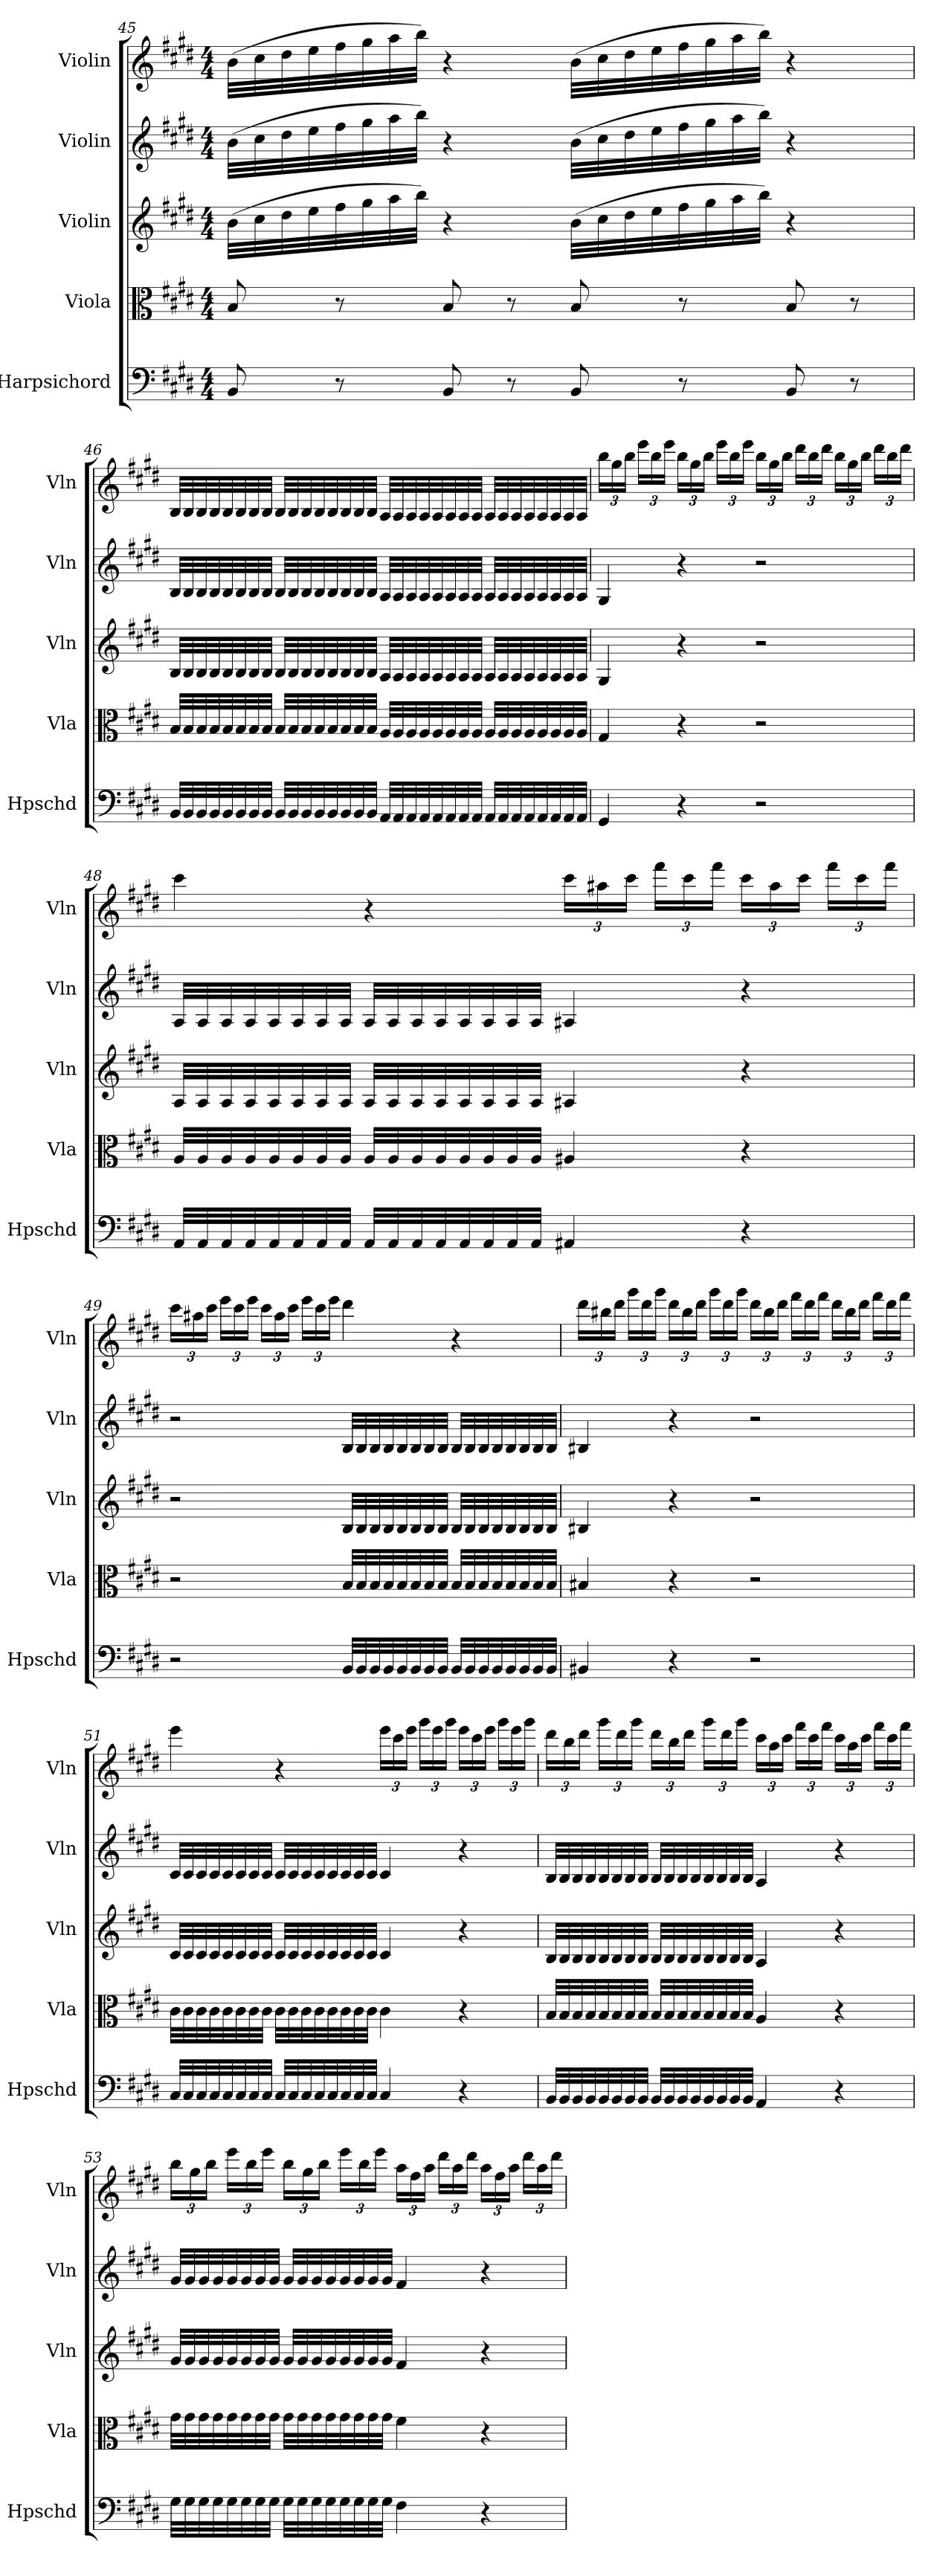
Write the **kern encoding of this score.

**kern	**kern	**kern	**kern	**kern
*part5	*part4	*part3	*part2	*part1
*staff5	*staff4	*staff3	*staff2	*staff1
*I"Harpsichord	*I"Viola	*I"Violin	*I"Violin	*I"Violin
*I'Hpschd	*I'Vla	*I'Vln	*I'Vln	*I'Vln
*clefF4	*clefC3	*clefG2	*clefG2	*clefG2
*k[f#c#g#d#]	*k[f#c#g#d#]	*k[f#c#g#d#]	*k[f#c#g#d#]	*k[f#c#g#d#]
*E:	*E:	*E:	*E:	*E:
*M4/4	*M4/4	*M4/4	*M4/4	*M4/4
=45	=45	=45	=45	=45
8BB/	8B/	(32b\LLL	(32b\LLL	(32b\LLL
.	.	32cc#\	32cc#\	32cc#\
.	.	32dd#\	32dd#\	32dd#\
.	.	32ee\	32ee\	32ee\
8r	8r	32ff#\	32ff#\	32ff#\
.	.	32gg#\	32gg#\	32gg#\
.	.	32aa\	32aa\	32aa\
.	.	32bb\JJJ)	32bb\JJJ)	32bb\JJJ)
8BB/	8B/	4r	4r	4r
8r	8r	.	.	.
8BB/	8B/	(32b\LLL	(32b\LLL	(32b\LLL
.	.	32cc#\	32cc#\	32cc#\
.	.	32dd#\	32dd#\	32dd#\
.	.	32ee\	32ee\	32ee\
8r	8r	32ff#\	32ff#\	32ff#\
.	.	32gg#\	32gg#\	32gg#\
.	.	32aa\	32aa\	32aa\
.	.	32bb\JJJ)	32bb\JJJ)	32bb\JJJ)
8BB/	8B/	4r	4r	4r
8r	8r	.	.	.
=46	=46	=46	=46	=46
32BB/LLL	32B/LLL	32B/LLL	32B/LLL	32B/LLL
32BB/	32B/	32B/	32B/	32B/
32BB/	32B/	32B/	32B/	32B/
32BB/	32B/	32B/	32B/	32B/
32BB/	32B/	32B/	32B/	32B/
32BB/	32B/	32B/	32B/	32B/
32BB/	32B/	32B/	32B/	32B/
32BB/JJJ	32B/JJJ	32B/JJJ	32B/JJJ	32B/JJJ
32BB/LLL	32B/LLL	32B/LLL	32B/LLL	32B/LLL
32BB/	32B/	32B/	32B/	32B/
32BB/	32B/	32B/	32B/	32B/
32BB/	32B/	32B/	32B/	32B/
32BB/	32B/	32B/	32B/	32B/
32BB/	32B/	32B/	32B/	32B/
32BB/	32B/	32B/	32B/	32B/
32BB/JJJ	32B/JJJ	32B/JJJ	32B/JJJ	32B/JJJ
32AA/LLL	32A/LLL	32A/LLL	32A/LLL	32A/LLL
32AA/	32A/	32A/	32A/	32A/
32AA/	32A/	32A/	32A/	32A/
32AA/	32A/	32A/	32A/	32A/
32AA/	32A/	32A/	32A/	32A/
32AA/	32A/	32A/	32A/	32A/
32AA/	32A/	32A/	32A/	32A/
32AA/JJJ	32A/JJJ	32A/JJJ	32A/JJJ	32A/JJJ
32AA/LLL	32A/LLL	32A/LLL	32A/LLL	32A/LLL
32AA/	32A/	32A/	32A/	32A/
32AA/	32A/	32A/	32A/	32A/
32AA/	32A/	32A/	32A/	32A/
32AA/	32A/	32A/	32A/	32A/
32AA/	32A/	32A/	32A/	32A/
32AA/	32A/	32A/	32A/	32A/
32AA/JJJ	32A/JJJ	32A/JJJ	32A/JJJ	32A/JJJ
=47	=47	=47	=47	=47
4GG#/	4G#/	4G#/	4G#/	24bb\LL
.	.	.	.	24gg#\
.	.	.	.	24bb\JJ
.	.	.	.	24eee\LL
.	.	.	.	24bb\
.	.	.	.	24eee\JJ
4r	4r	4r	4r	24bb\LL
.	.	.	.	24gg#\
.	.	.	.	24bb\JJ
.	.	.	.	24eee\LL
.	.	.	.	24bb\
.	.	.	.	24eee\JJ
2r	2r	2r	2r	24bb\LL
.	.	.	.	24gg#\
.	.	.	.	24bb\JJ
.	.	.	.	24ddd#\LL
.	.	.	.	24bb\
.	.	.	.	24ddd#\JJ
.	.	.	.	24bb\LL
.	.	.	.	24gg#\
.	.	.	.	24bb\JJ
.	.	.	.	24ddd#\LL
.	.	.	.	24bb\
.	.	.	.	24ddd#\JJ
=48	=48	=48	=48	=48
32AA/LLL	32A/LLL	32A/LLL	32A/LLL	4ccc#\
32AA/	32A/	32A/	32A/	.
32AA/	32A/	32A/	32A/	.
32AA/	32A/	32A/	32A/	.
32AA/	32A/	32A/	32A/	.
32AA/	32A/	32A/	32A/	.
32AA/	32A/	32A/	32A/	.
32AA/JJJ	32A/JJJ	32A/JJJ	32A/JJJ	.
32AA/LLL	32A/LLL	32A/LLL	32A/LLL	4r
32AA/	32A/	32A/	32A/	.
32AA/	32A/	32A/	32A/	.
32AA/	32A/	32A/	32A/	.
32AA/	32A/	32A/	32A/	.
32AA/	32A/	32A/	32A/	.
32AA/	32A/	32A/	32A/	.
32AA/JJJ	32A/JJJ	32A/JJJ	32A/JJJ	.
4AA#X/	4A#X/	4A#X/	4A#X/	24ccc#\LL
.	.	.	.	24aa#X\
.	.	.	.	24ccc#\JJ
.	.	.	.	24fff#\LL
.	.	.	.	24ccc#\
.	.	.	.	24fff#\JJ
4r	4r	4r	4r	24ccc#\LL
.	.	.	.	24aa#\
.	.	.	.	24ccc#\JJ
.	.	.	.	24fff#\LL
.	.	.	.	24ccc#\
.	.	.	.	24fff#\JJ
=49	=49	=49	=49	=49
2r	2r	2r	2r	24ccc#\LL
.	.	.	.	24aa#X\
.	.	.	.	24ccc#\JJ
.	.	.	.	24eee\LL
.	.	.	.	24ccc#\
.	.	.	.	24eee\JJ
.	.	.	.	24ccc#\LL
.	.	.	.	24aa#\
.	.	.	.	24ccc#\JJ
.	.	.	.	24eee\LL
.	.	.	.	24ccc#\
.	.	.	.	24eee\JJ
32BB/LLL	32B/LLL	32B/LLL	32B/LLL	4ddd#\
32BB/	32B/	32B/	32B/	.
32BB/	32B/	32B/	32B/	.
32BB/	32B/	32B/	32B/	.
32BB/	32B/	32B/	32B/	.
32BB/	32B/	32B/	32B/	.
32BB/	32B/	32B/	32B/	.
32BB/JJJ	32B/JJJ	32B/JJJ	32B/JJJ	.
32BB/LLL	32B/LLL	32B/LLL	32B/LLL	4r
32BB/	32B/	32B/	32B/	.
32BB/	32B/	32B/	32B/	.
32BB/	32B/	32B/	32B/	.
32BB/	32B/	32B/	32B/	.
32BB/	32B/	32B/	32B/	.
32BB/	32B/	32B/	32B/	.
32BB/JJJ	32B/JJJ	32B/JJJ	32B/JJJ	.
=50	=50	=50	=50	=50
4BB#X/	4B#X/	4B#X/	4B#X/	24ddd#\LL
.	.	.	.	24bb#X\
.	.	.	.	24ddd#\JJ
.	.	.	.	24ggg#\LL
.	.	.	.	24ddd#\
.	.	.	.	24ggg#\JJ
4r	4r	4r	4r	24ddd#\LL
.	.	.	.	24bb#\
.	.	.	.	24ddd#\JJ
.	.	.	.	24ggg#\LL
.	.	.	.	24ddd#\
.	.	.	.	24ggg#\JJ
2r	2r	2r	2r	24ddd#\LL
.	.	.	.	24bb#\
.	.	.	.	24ddd#\JJ
.	.	.	.	24fff#\LL
.	.	.	.	24ddd#\
.	.	.	.	24fff#\JJ
.	.	.	.	24ddd#\LL
.	.	.	.	24bb#\
.	.	.	.	24ddd#\JJ
.	.	.	.	24fff#\LL
.	.	.	.	24ddd#\
.	.	.	.	24fff#\JJ
=51	=51	=51	=51	=51
32C#/LLL	32c#\LLL	32c#/LLL	32c#/LLL	4eee\
32C#/	32c#\	32c#/	32c#/	.
32C#/	32c#\	32c#/	32c#/	.
32C#/	32c#\	32c#/	32c#/	.
32C#/	32c#\	32c#/	32c#/	.
32C#/	32c#\	32c#/	32c#/	.
32C#/	32c#\	32c#/	32c#/	.
32C#/JJJ	32c#\JJJ	32c#/JJJ	32c#/JJJ	.
32C#/LLL	32c#\LLL	32c#/LLL	32c#/LLL	4r
32C#/	32c#\	32c#/	32c#/	.
32C#/	32c#\	32c#/	32c#/	.
32C#/	32c#\	32c#/	32c#/	.
32C#/	32c#\	32c#/	32c#/	.
32C#/	32c#\	32c#/	32c#/	.
32C#/	32c#\	32c#/	32c#/	.
32C#/JJJ	32c#\JJJ	32c#/JJJ	32c#/JJJ	.
4C#/	4c#\	4c#/	4c#/	24eee\LL
.	.	.	.	24ccc#\
.	.	.	.	24eee\JJ
.	.	.	.	24ggg#\LL
.	.	.	.	24eee\
.	.	.	.	24ggg#\JJ
4r	4r	4r	4r	24eee\LL
.	.	.	.	24ccc#\
.	.	.	.	24eee\JJ
.	.	.	.	24ggg#\LL
.	.	.	.	24eee\
.	.	.	.	24ggg#\JJ
=52	=52	=52	=52	=52
32BB/LLL	32B/LLL	32B/LLL	32B/LLL	24ddd#\LL
32BB/	32B/	32B/	32B/	.
.	.	.	.	24bb\
32BB/	32B/	32B/	32B/	.
.	.	.	.	24ddd#\JJ
32BB/	32B/	32B/	32B/	.
32BB/	32B/	32B/	32B/	24ggg#\LL
32BB/	32B/	32B/	32B/	.
.	.	.	.	24ddd#\
32BB/	32B/	32B/	32B/	.
.	.	.	.	24ggg#\JJ
32BB/JJJ	32B/JJJ	32B/JJJ	32B/JJJ	.
32BB/LLL	32B/LLL	32B/LLL	32B/LLL	24ddd#\LL
32BB/	32B/	32B/	32B/	.
.	.	.	.	24bb\
32BB/	32B/	32B/	32B/	.
.	.	.	.	24ddd#\JJ
32BB/	32B/	32B/	32B/	.
32BB/	32B/	32B/	32B/	24ggg#\LL
32BB/	32B/	32B/	32B/	.
.	.	.	.	24ddd#\
32BB/	32B/	32B/	32B/	.
.	.	.	.	24ggg#\JJ
32BB/JJJ	32B/JJJ	32B/JJJ	32B/JJJ	.
4AA/	4A/	4A/	4A/	24ccc#\LL
.	.	.	.	24aa\
.	.	.	.	24ccc#\JJ
.	.	.	.	24fff#\LL
.	.	.	.	24ccc#\
.	.	.	.	24fff#\JJ
4r	4r	4r	4r	24ccc#\LL
.	.	.	.	24aa\
.	.	.	.	24ccc#\JJ
.	.	.	.	24fff#\LL
.	.	.	.	24ccc#\
.	.	.	.	24fff#\JJ
=53	=53	=53	=53	=53
32G#\LLL	32g#\LLL	32g#/LLL	32g#/LLL	24bb\LL
32G#\	32g#\	32g#/	32g#/	.
.	.	.	.	24gg#\
32G#\	32g#\	32g#/	32g#/	.
.	.	.	.	24bb\JJ
32G#\	32g#\	32g#/	32g#/	.
32G#\	32g#\	32g#/	32g#/	24eee\LL
32G#\	32g#\	32g#/	32g#/	.
.	.	.	.	24bb\
32G#\	32g#\	32g#/	32g#/	.
.	.	.	.	24eee\JJ
32G#\JJJ	32g#\JJJ	32g#/JJJ	32g#/JJJ	.
32G#\LLL	32g#\LLL	32g#/LLL	32g#/LLL	24bb\LL
32G#\	32g#\	32g#/	32g#/	.
.	.	.	.	24gg#\
32G#\	32g#\	32g#/	32g#/	.
.	.	.	.	24bb\JJ
32G#\	32g#\	32g#/	32g#/	.
32G#\	32g#\	32g#/	32g#/	24eee\LL
32G#\	32g#\	32g#/	32g#/	.
.	.	.	.	24bb\
32G#\	32g#\	32g#/	32g#/	.
.	.	.	.	24eee\JJ
32G#\JJJ	32g#\JJJ	32g#/JJJ	32g#/JJJ	.
4F#\	4f#\	4f#/	4f#/	24aa\LL
.	.	.	.	24ff#\
.	.	.	.	24aa\JJ
.	.	.	.	24ddd#\LL
.	.	.	.	24aa\
.	.	.	.	24ddd#\JJ
4r	4r	4r	4r	24aa\LL
.	.	.	.	24ff#\
.	.	.	.	24aa\JJ
.	.	.	.	24ddd#\LL
.	.	.	.	24aa\
.	.	.	.	24ddd#\JJ
=	=	=	=	=
*-	*-	*-	*-	*-
